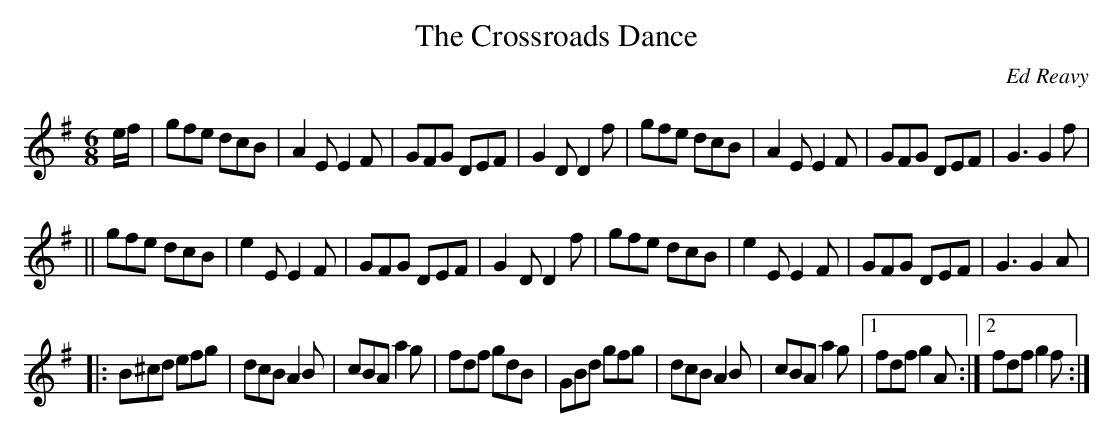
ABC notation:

X:1
T:The Crossroads Dance
C:Ed Reavy
M:6/8
L:1/8
K:G
e/2f/2 \
| gfe dcB | A2E E2F | GFG DEF | G2D D2f \
| gfe dcB | A2E E2F | GFG DEF | G3 G2f |
|| gfe dcB | e2E E2F | GFG DEF | G2D D2f \
|  gfe dcB | e2E E2F | GFG DEF | G3  G2A |
|: B^cd efg | dcB A2B | cBA a2g | fdf gdB \
| GBd gfg | dcB A2B | cBA a2g |1 fdf g2A :|2 fdf g2f :|
